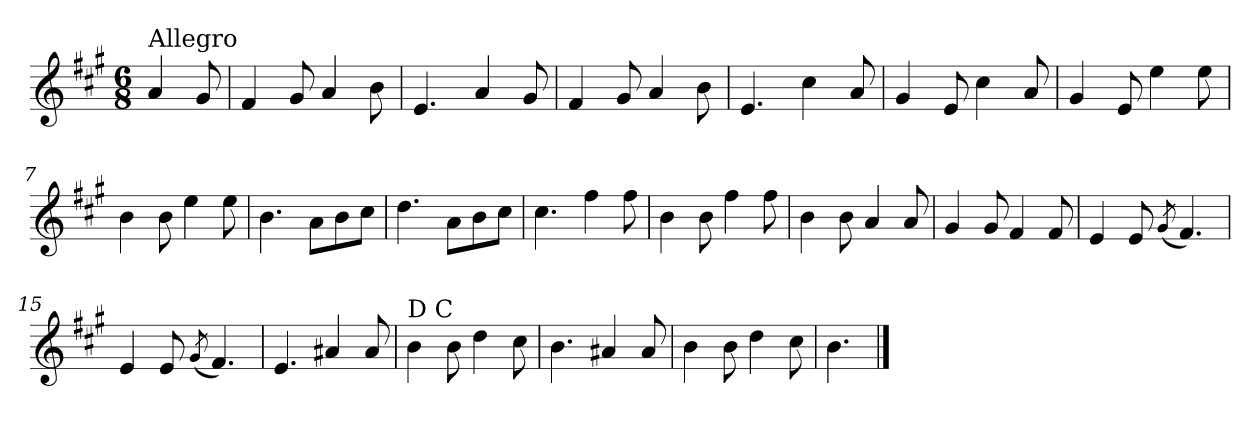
**kern
*part1
*staff1
*clefG2
*k[f#c#g#]
*f#:
*M6/8
=
!LO:TX:a:t=Allegro
4a/
8g#/
=1
4f#/
8g#/
4a/
8b\
=2
4.e/
4a/
8g#/
=3
4f#/
8g#/
4a/
8b\
=4
4.e/
4cc#\
8a/
=5
4g#/
8e/
4cc#\
8a/
!!LO:LB:g=z
=6
4g#/
8e/
4ee\
8ee\
=7
4b\
8b\
4ee\
8ee\
=8
4.b\
8a\L
8b\
8cc#\J
=9
4.dd\
8a\L
8b\
8cc#\J
=10
4.cc#\
4ff#\
8ff#\
=11
4b\
8b\
4ff#\
8ff#\
!!LO:LB:g=z
=12
4b\
8b\
4a/
8a/
=13
4g#/
8g#/
4f#/
8f#/
=14
4e/
8e/
(<8qg#/
4.f#/)
=15
4e/
8e/
(<8qg#/
4.f#/)
=16
4.e/
4a#X/
8a#/
=17
!LO:TX:a:t=D C
4b\
8b\
4dd\
8cc#\
!!LO:LB:g=z
=18
4.b\
4a#X/
8a#/
=19
4b\
8b\
4dd\
8cc#\
=20
4.b\
==
*-
